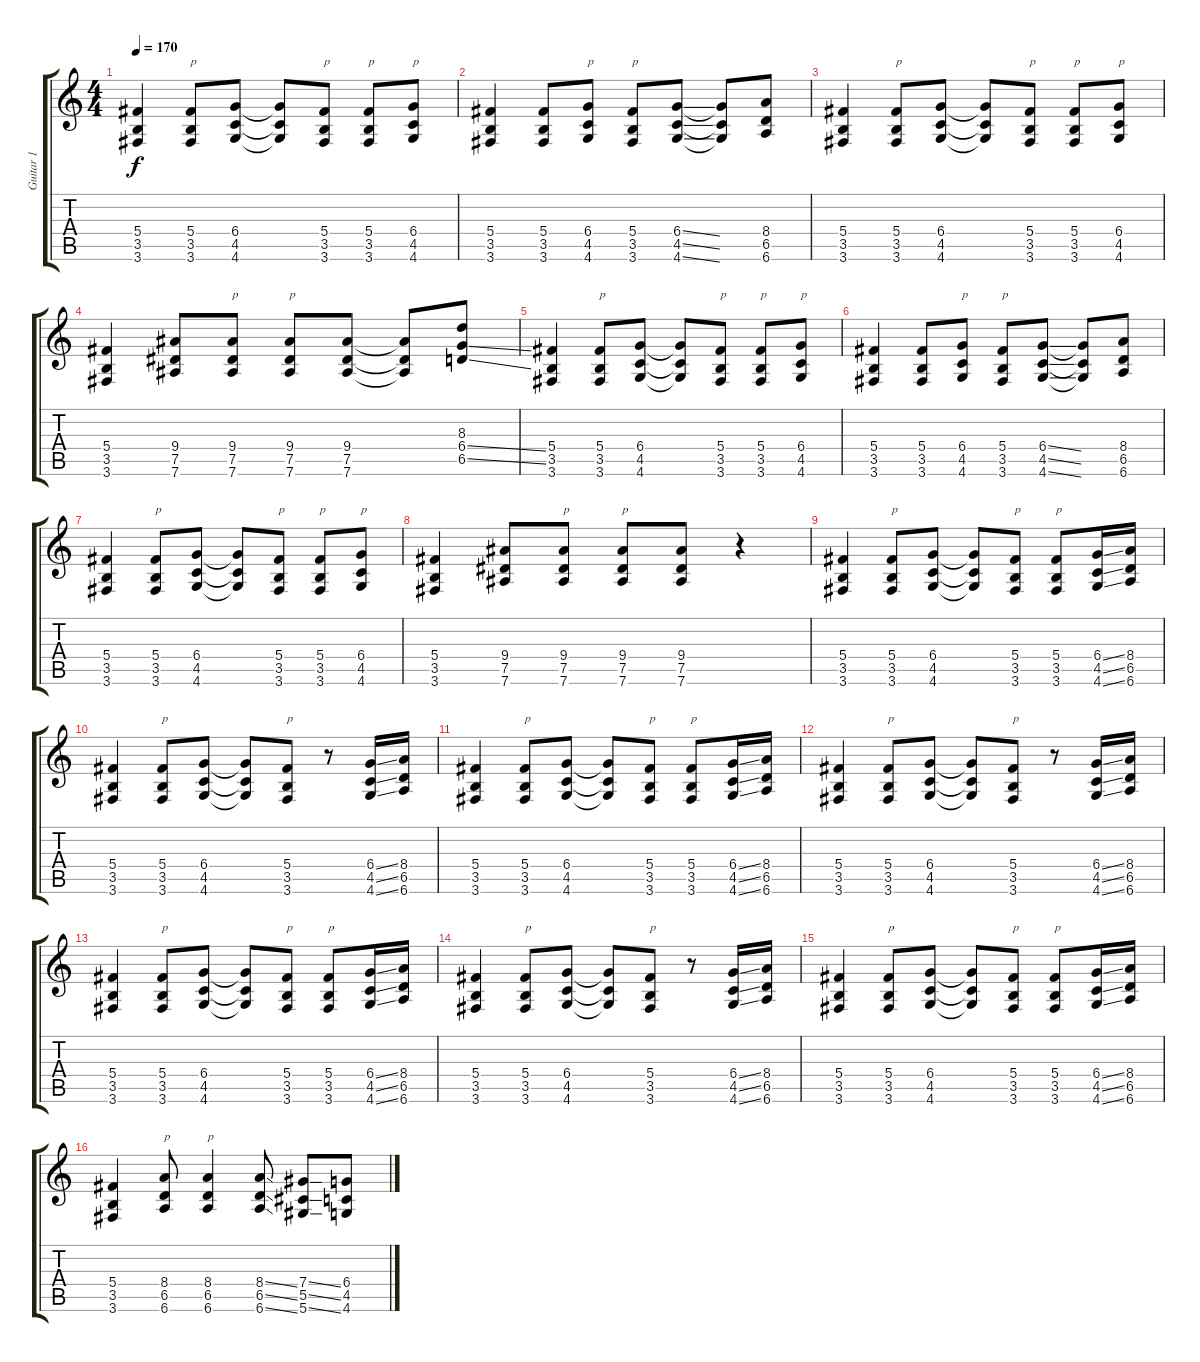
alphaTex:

\track ("Guitar 1" "Guitar 1") {instrument distortionguitar}
\staff {score tabs}
\tuning (Eb4 Bb3 Gb3 Db3 Ab2 Eb2) {hide}
\ts (4 4)
\tempo 170
\clef g2
\ks c
(5.4 3.5 3.6).4{dy f} (5.4 3.5 3.6).8{txt "p"} (6.4 4.5 4.6).8 (6.4{t} 4.5{t} 4.6{t}).8 (5.4 3.5 3.6).8{txt "p"} (5.4 3.5 3.6).8{txt "p"} (6.4 4.5 4.6).8{txt "p"} |
(5.4 3.5 3.6).4 (5.4 3.5 3.6).8 (6.4 4.5 4.6).8{txt "p"} (5.4 3.5 3.6).8{txt "p"} (6.4{ss} 4.5{ss} 4.6{ss}).8 (6.4{t} 4.5{t} 4.6{t}).8 (8.4 6.5 6.6).8 |
(5.4 3.5 3.6).4 (5.4 3.5 3.6).8{txt "p"} (6.4 4.5 4.6).8 (6.4{t} 4.5{t} 4.6{t}).8 (5.4 3.5 3.6).8{txt "p"} (5.4 3.5 3.6).8{txt "p"} (6.4 4.5 4.6).8{txt "p"} |
(5.4 3.5 3.6).4 (9.4 7.5 7.6).8 (9.4 7.5 7.6).8{txt "p"} (9.4 7.5 7.6).8{txt "p"} (9.4 7.5 7.6).8 (9.4{t} 7.5{t} 7.6{t}).8 (8.3 6.4{ss} 6.5{ss}).8 |
(5.4 3.5 3.6).4 (5.4 3.5 3.6).8{txt "p"} (6.4 4.5 4.6).8 (6.4{t} 4.5{t} 4.6{t}).8 (5.4 3.5 3.6).8{txt "p"} (5.4 3.5 3.6).8{txt "p"} (6.4 4.5 4.6).8{txt "p"} |
(5.4 3.5 3.6).4 (5.4 3.5 3.6).8 (6.4 4.5 4.6).8{txt "p"} (5.4 3.5 3.6).8{txt "p"} (6.4{ss} 4.5{ss} 4.6{ss}).8 (6.4{t} 4.5{t} 4.6{t}).8 (8.4 6.5 6.6).8 |
(5.4 3.5 3.6).4 (5.4 3.5 3.6).8{txt "p"} (6.4 4.5 4.6).8 (6.4{t} 4.5{t} 4.6{t}).8 (5.4 3.5 3.6).8{txt "p"} (5.4 3.5 3.6).8{txt "p"} (6.4 4.5 4.6).8{txt "p"} |
(5.4 3.5 3.6).4 (9.4 7.5 7.6).8 (9.4 7.5 7.6).8{txt "p"} (9.4 7.5 7.6).8{txt "p"} (9.4 7.5 7.6).8 r.4 |
(5.4 3.5 3.6).4 (5.4 3.5 3.6).8{txt "p"} (6.4 4.5 4.6).8 (6.4{t} 4.5{t} 4.6{t}).8 (5.4 3.5 3.6).8{txt "p"} (5.4 3.5 3.6).8{txt "p"} (6.4{ss} 4.5{ss} 4.6{ss}).16 (8.4 6.5 6.6).16 |
(5.4 3.5 3.6).4 (5.4 3.5 3.6).8{txt "p"} (6.4 4.5 4.6).8 (6.4{t} 4.5{t} 4.6{t}).8 (5.4 3.5 3.6).8{txt "p"} r.8 (6.4{ss} 4.5{ss} 4.6{ss}).16 (8.4 6.5 6.6).16 |
(5.4 3.5 3.6).4 (5.4 3.5 3.6).8{txt "p"} (6.4 4.5 4.6).8 (6.4{t} 4.5{t} 4.6{t}).8 (5.4 3.5 3.6).8{txt "p"} (5.4 3.5 3.6).8{txt "p"} (6.4{ss} 4.5{ss} 4.6{ss}).16 (8.4 6.5 6.6).16 |
(5.4 3.5 3.6).4 (5.4 3.5 3.6).8{txt "p"} (6.4 4.5 4.6).8 (6.4{t} 4.5{t} 4.6{t}).8 (5.4 3.5 3.6).8{txt "p"} r.8 (6.4{ss} 4.5{ss} 4.6{ss}).16 (8.4 6.5 6.6).16 |
(5.4 3.5 3.6).4 (5.4 3.5 3.6).8{txt "p"} (6.4 4.5 4.6).8 (6.4{t} 4.5{t} 4.6{t}).8 (5.4 3.5 3.6).8{txt "p"} (5.4 3.5 3.6).8{txt "p"} (6.4{ss} 4.5{ss} 4.6{ss}).16 (8.4 6.5 6.6).16 |
(5.4 3.5 3.6).4 (5.4 3.5 3.6).8{txt "p"} (6.4 4.5 4.6).8 (6.4{t} 4.5{t} 4.6{t}).8 (5.4 3.5 3.6).8{txt "p"} r.8 (6.4{ss} 4.5{ss} 4.6{ss}).16 (8.4 6.5 6.6).16 |
(5.4 3.5 3.6).4 (5.4 3.5 3.6).8{txt "p"} (6.4 4.5 4.6).8 (6.4{t} 4.5{t} 4.6{t}).8 (5.4 3.5 3.6).8{txt "p"} (5.4 3.5 3.6).8{txt "p"} (6.4{ss} 4.5{ss} 4.6{ss}).16 (8.4 6.5 6.6).16 |
(5.4 3.5 3.6).4 (8.4 6.5 6.6).8{txt "p"} (8.4 6.5 6.6).4{txt "p"} (8.4{ss} 6.5{ss} 6.6{ss}).8 (7.4{ss} 5.5{ss} 5.6{ss}).8 (6.4 4.5 4.6).8
